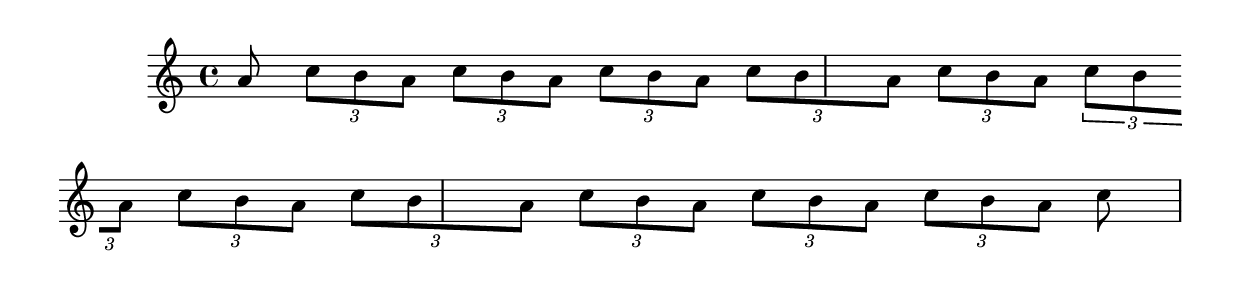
%% Do not edit this file; it is automatically
%% generated from LSR http://lsr.dsi.unimi.it
%% This file is in the public domain.
\version "2.13.10"

\header {
  lsrtags = "rhythms"

%% Translation of GIT committish: 341940d3830b59f93a80131471d622c2818afddb
 doctitlees = "Permitir saltos de línea dentro de grupos especiales con barra"
 texidoces = "
Este ejemplo artificial muestra cómo se pueden permitir tanto los
saltos de línea manuales como los automáticos dentro de un grupo de
valoración especial unido por una barra.  Observe que estos grupos
sincopados se deben barrar manualmente.

"

%% Translation of GIT committish: d96023d8792c8af202c7cb8508010c0d3648899d
  texidocde = "
Dieses künstliche Beispiel zeigt, wie sowohl automatische als auch
manuelle Zeilenumbrüche innerhalb einer N-tole mit Balken erlaubt
werden können.  Diese unregelmäßige Bebalkung muss allerdings manuell
gesetzt werden.

"
  doctitlede = "Zeilenumbrüche bei N-tolen mit Balken erlauben"


%% Translation of GIT committish: e71f19ad847d3e94ac89750f34de8b6bb28611df
  texidocfr = "
Cet exemple peu académique démontre comment il est possible d'insérer un saut
de ligne dans un nolet portant une ligature.  Ces ligatures doivent toutefois
être explicites.

"
  doctitlefr = "Saut de ligne au milieu d'un nolet avec ligature"

  texidoc = "
This artificial example shows how both manual and automatic line breaks
may be permitted to within a beamed tuplet. Note that such off-beat
tuplets have to be beamed manually.

"
  doctitle = "Permitting line breaks within beamed tuplets"
} % begin verbatim

\layout {
  \context {
    \Voice
    % Permit line breaks within tuplets
    \remove "Forbid_line_break_engraver"
    % Allow beams to be broken at line breaks
    \override Beam #'breakable = ##t
  }
}
\relative c'' {
  a8
  \repeat unfold 5 { \times 2/3 { c[ b a] } }
  % Insert a manual line break within a tuplet
  \times 2/3 { c[ b \bar "" \break a] }
  \repeat unfold 5 { \times 2/3 { c[ b a] } }
  c8
}

